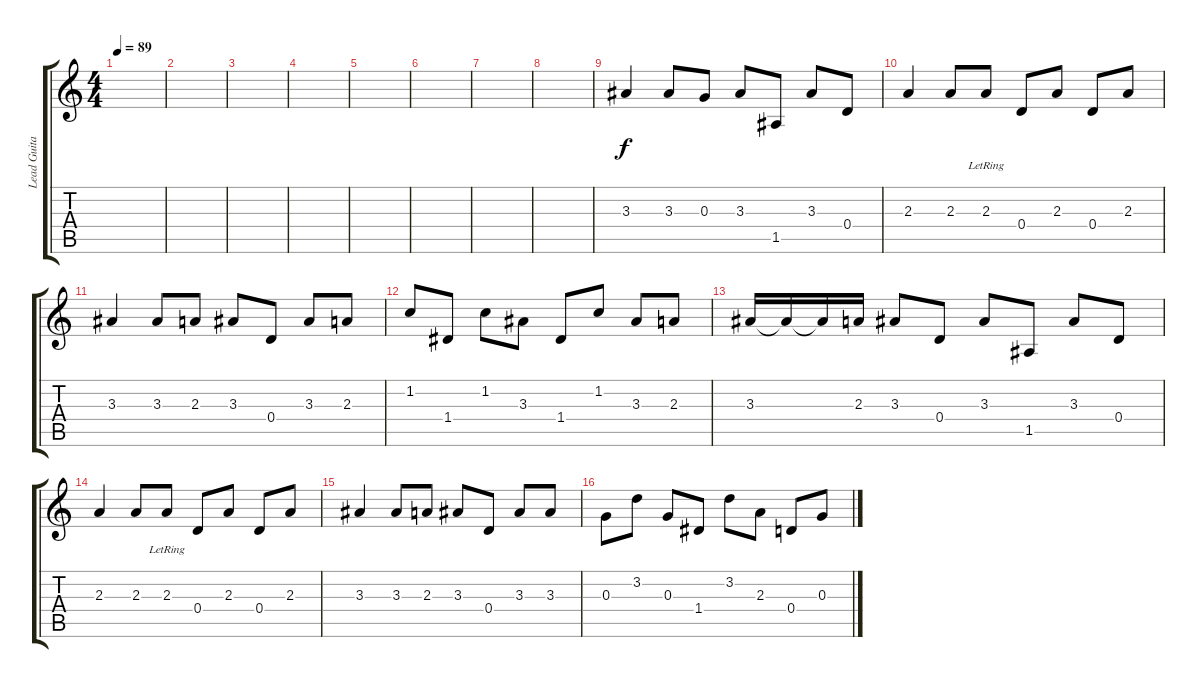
\track ("Lead Guitar" "Lead Guita") {instrument acousticguitarsteel}
\staff {score tabs}
\tuning (E4 B3 G3 D3 A2 E2) {hide}
\ts (4 4)
\tempo 89
\clef g2
\ks c
|
|
|
|
|
|
|
|
3.3.4 3.3.8 0.3.8 3.3.8 1.5.8 3.3.8 0.4.8 |
2.3.4 2.3.8 2.3{lr}.8 0.4.8 2.3.8 0.4.8 2.3.8 |
3.3.4 3.3.8 2.3.8 3.3.8 0.4.8 3.3.8 2.3.8 |
1.2.8 1.4.8 1.2.8 3.3.8 1.4.8 1.2.8 3.3.8 2.3.8 |
3.3.16 3.3{t}.16 3.3{t}.16 2.3.16 3.3.8 0.4.8 3.3.8 1.5.8 3.3.8 0.4.8 |
2.3.4 2.3.8 2.3{lr}.8 0.4.8 2.3.8 0.4.8 2.3.8 |
3.3.4 3.3.8 2.3.8 3.3.8 0.4.8 3.3.8 3.3.8 |
0.3.8 3.2.8 0.3.8 1.4.8 3.2.8 2.3.8 0.4.8 0.3.8
